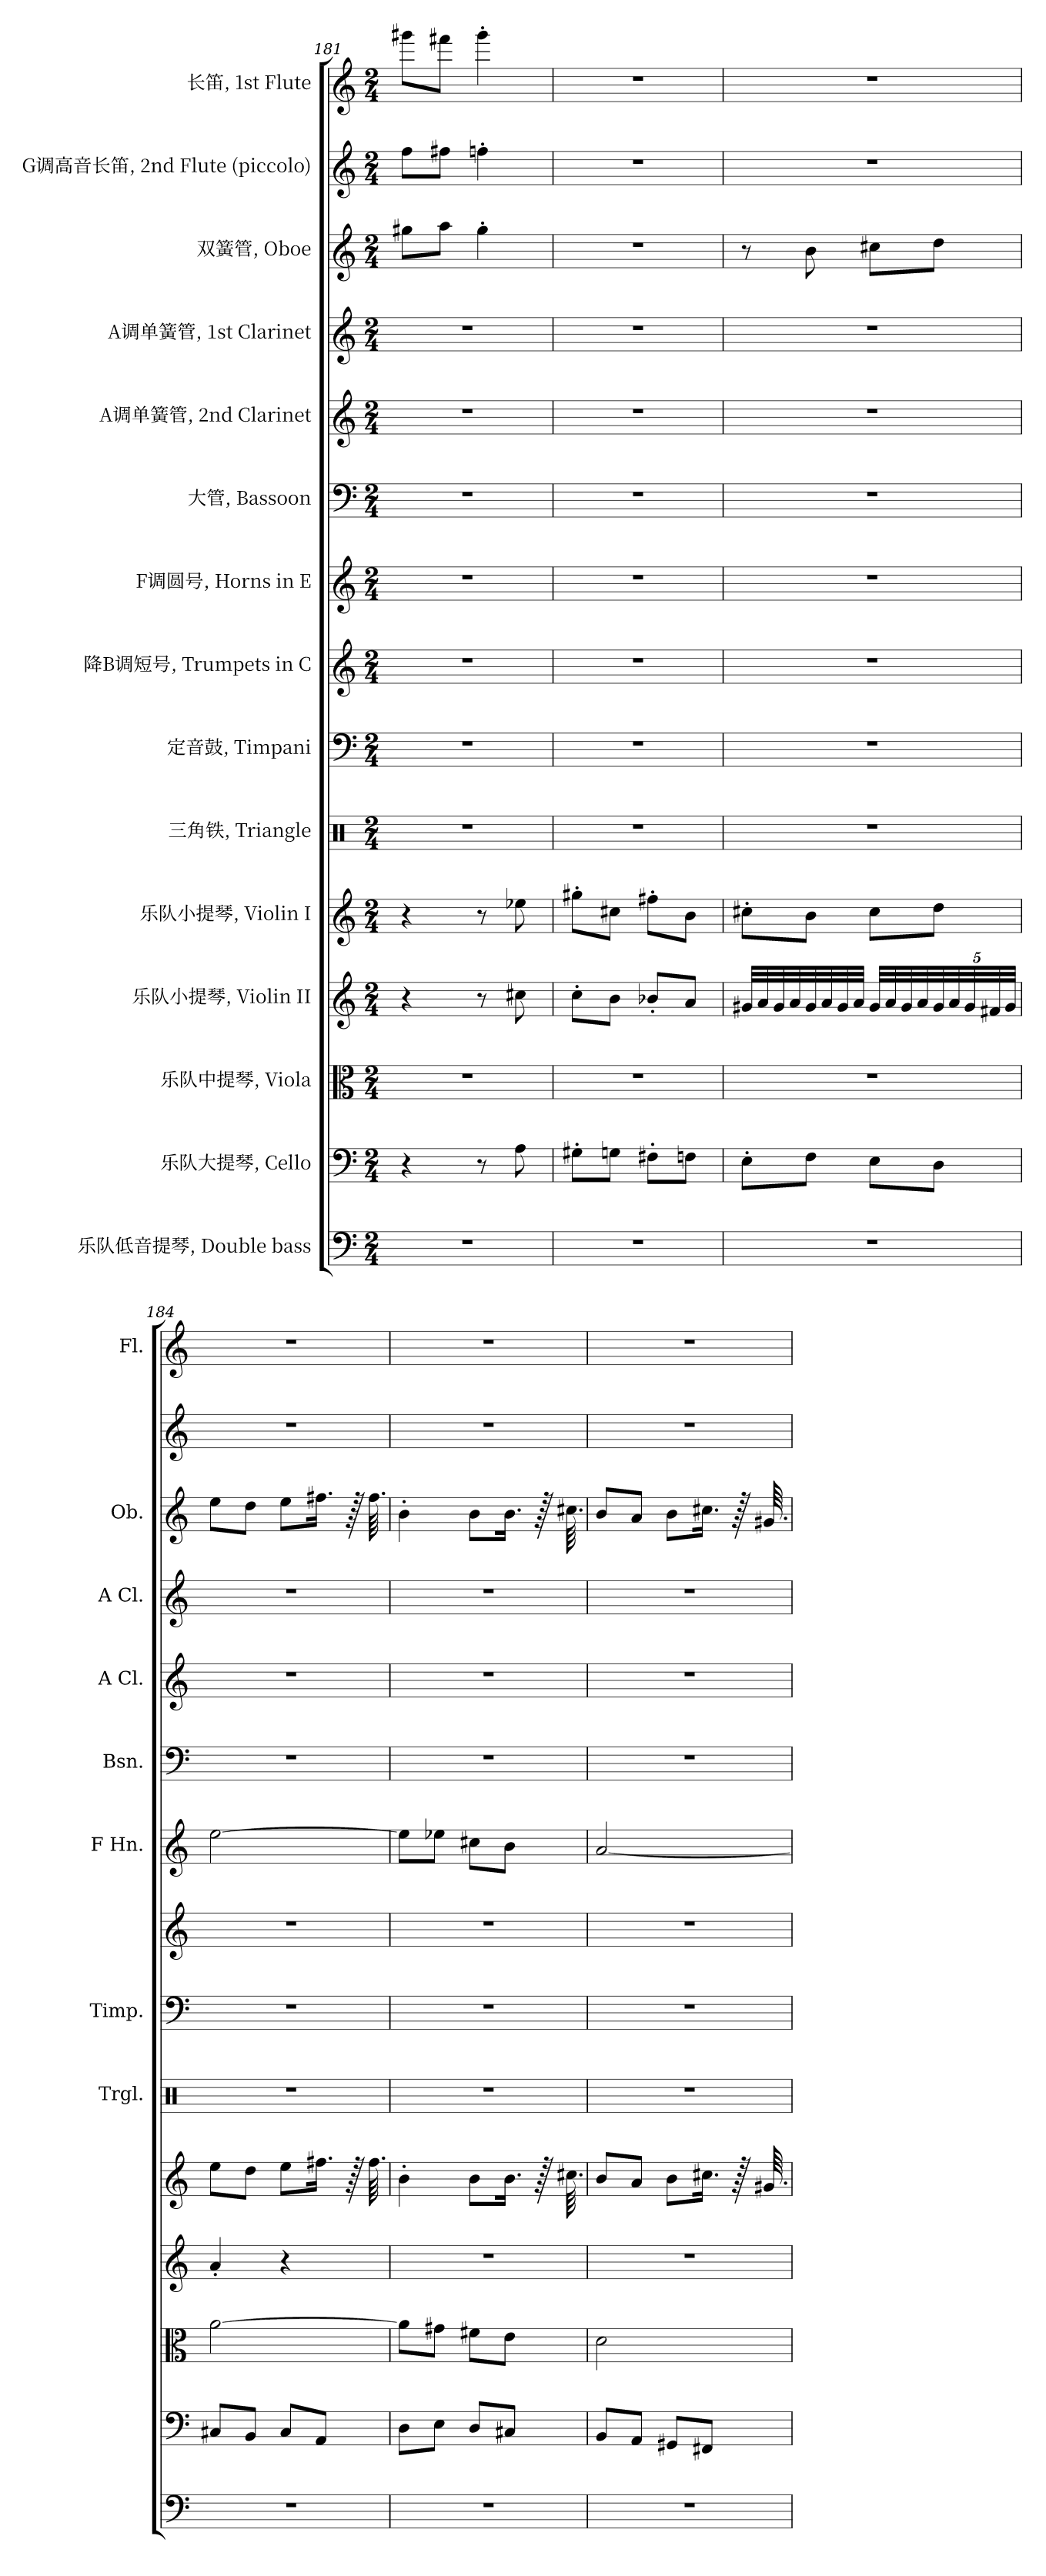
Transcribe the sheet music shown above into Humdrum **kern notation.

**kern	**kern	**kern	**kern	**kern	**kern	**kern	**kern	**kern	**kern	**kern	**kern	**kern	**kern	**kern
*part15	*part14	*part13	*part12	*part11	*part10	*part9	*part8	*part7	*part6	*part5	*part4	*part3	*part2	*part1
*staff15	*staff14	*staff13	*staff12	*staff11	*staff10	*staff9	*staff8	*staff7	*staff6	*staff5	*staff4	*staff3	*staff2	*staff1
*I"乐队低音提琴, Double bass	*I"乐队大提琴, Cello	*I"乐队中提琴, Viola	*I"乐队小提琴, Violin II	*I"乐队小提琴, Violin I	*I"三角铁, Triangle	*I"定音鼓, Timpani	*I"降B调短号, Trumpets in C	*I"F调圆号, Horns in E	*I"大管, Bassoon	*I"A调单簧管, 2nd Clarinet	*I"A调单簧管, 1st Clarinet	*I"双簧管, Oboe	*I"G调高音长笛, 2nd Flute (piccolo)	*I"长笛, 1st Flute
*	*	*	*	*	*I'Trgl.	*I'Timp.	*	*I'F Hn.	*I'Bsn.	*I'A Cl.	*I'A Cl.	*I'Ob.	*	*I'Fl.
*clefF4	*clefF4	*clefC3	*clefG2	*clefG2	*clefX	*clefF4	*clefG2	*clefG2	*clefF4	*clefG2	*clefG2	*clefG2	*clefG2	*clefG2
*ITrd7c12	*	*	*	*	*	*	*ITrd1c2	*ITrd4c7	*	*ITrd2c3	*ITrd2c3	*	*ITrd-4c-7	*
*k[]	*k[]	*k[]	*k[]	*k[]	*k[]	*k[]	*k[b-e-]	*k[b-]	*k[]	*k[f#c#g#]	*k[f#c#g#]	*k[]	*k[f#]	*k[]
*M2/4	*M2/4	*M2/4	*M2/4	*M2/4	*M2/4	*M2/4	*M2/4	*M2/4	*M2/4	*M2/4	*M2/4	*M2/4	*M2/4	*M2/4
=181	=181	=181	=181	=181	=181	=181	=181	=181	=181	=181	=181	=181	=181	=181
2r	4r	2r	4r	4r	2r	2r	2r	2r	2r	2r	2r	8gg#X\L	8ccc\L	8ggg#X\L
.	.	.	.	.	.	.	.	.	.	.	.	8aa\J	8ccc#X\J	8fff#X\J
.	8r	.	8r	8r	.	.	.	.	.	.	.	4gg#'\	4cccn'\	4ggg#'\
.	8A\	.	8cc#X\	8ee-X\	.	.	.	.	.	.	.	.	.	.
=182	=182	=182	=182	=182	=182	=182	=182	=182	=182	=182	=182	=182	=182	=182
2r	8G#X'\L	2r	8cc'\L	8gg#X'\L	2r	2r	2r	2r	2r	2r	2r	2r	2r	2r
.	8Gn\J	.	8b\J	8cc#X\J	.	.	.	.	.	.	.	.	.	.
.	8F#X'\L	.	8b-X'/L	8ff#X'\L	.	.	.	.	.	.	.	.	.	.
.	8Fn\J	.	8a/J	8b\J	.	.	.	.	.	.	.	.	.	.
!!LO:PB:g=z
=183	=183	=183	=183	=183	=183	=183	=183	=183	=183	=183	=183	=183	=183	=183
2r	8E'\L	2r	32g#X/LLL	8cc#X'\L	2r	2r	2r	2r	2r	2r	2r	8r	2r	2r
.	.	.	32a/	.	.	.	.	.	.	.	.	.	.	.
.	.	.	32g#/	.	.	.	.	.	.	.	.	.	.	.
.	.	.	32a/	.	.	.	.	.	.	.	.	.	.	.
.	8F\J	.	32g#/	8b\J	.	.	.	.	.	.	.	8b\	.	.
.	.	.	32a/	.	.	.	.	.	.	.	.	.	.	.
.	.	.	32g#/	.	.	.	.	.	.	.	.	.	.	.
.	.	.	32a/JJJ	.	.	.	.	.	.	.	.	.	.	.
.	8E\L	.	32g#/LLL	8cc#\L	.	.	.	.	.	.	.	8cc#X\L	.	.
.	.	.	32a/	.	.	.	.	.	.	.	.	.	.	.
.	.	.	32g#/	.	.	.	.	.	.	.	.	.	.	.
.	.	.	32a/	.	.	.	.	.	.	.	.	.	.	.
*	*	*	*Xbrackettup	*	*	*	*	*	*	*	*	*	*	*
.	8D\J	.	40g#/	8dd\J	.	.	.	.	.	.	.	8dd\J	.	.
.	.	.	40a/	.	.	.	.	.	.	.	.	.	.	.
.	.	.	40g#/	.	.	.	.	.	.	.	.	.	.	.
.	.	.	40f#X/	.	.	.	.	.	.	.	.	.	.	.
.	.	.	40g#/JJJ	.	.	.	.	.	.	.	.	.	.	.
=184	=184	=184	=184	=184	=184	=184	=184	=184	=184	=184	=184	=184	=184	=184
2r	8C#X/L	[2a\	4a'/	8ee\L	2r	2r	2r	[2a\	2r	2r	2r	8ee\L	2r	2r
.	8BB/J	.	.	8dd\J	.	.	.	.	.	.	.	8dd\J	.	.
.	8C#/L	.	4r	8ee\L	.	.	.	.	.	.	.	8ee\L	.	.
.	8AA/J	.	.	16.ff#X\Jk	.	.	.	.	.	.	.	16.ff#X\Jk	.	.
.	.	.	.	128r	.	.	.	.	.	.	.	128r	.	.
.	.	.	.	64.ff#\	.	.	.	.	.	.	.	64.ff#\	.	.
=185	=185	=185	=185	=185	=185	=185	=185	=185	=185	=185	=185	=185	=185	=185
2r	8D\L	8a\L]	2r	4b'\	2r	2r	2r	8a\L]	2r	2r	2r	4b'\	2r	2r
.	8E\J	8g#X\J	.	.	.	.	.	8a-X\J	.	.	.	.	.	.
.	8D/L	8f#X\L	.	8b\L	.	.	.	8f#X\L	.	.	.	8b\L	.	.
.	8C#X/J	8e\J	.	16.b\Jk	.	.	.	8e\J	.	.	.	16.b\Jk	.	.
.	.	.	.	128r	.	.	.	.	.	.	.	128r	.	.
.	.	.	.	64.cc#X\	.	.	.	.	.	.	.	64.cc#X\	.	.
!!LO:PB:g=z
=186	=186	=186	=186	=186	=186	=186	=186	=186	=186	=186	=186	=186	=186	=186
2r	8BB/L	2d\	2r	8b/L	2r	2r	2r	[2d/	2r	2r	2r	8b/L	2r	2r
.	8AA/J	.	.	8a/J	.	.	.	.	.	.	.	8a/J	.	.
.	8GG#X/L	.	.	8b\L	.	.	.	.	.	.	.	8b\L	.	.
.	8FF#X/J	.	.	16.cc#X\Jk	.	.	.	.	.	.	.	16.cc#X\Jk	.	.
.	.	.	.	128r	.	.	.	.	.	.	.	128r	.	.
.	.	.	.	64.g#X/	.	.	.	.	.	.	.	64.g#X/	.	.
=	=	=	=	=	=	=	=	=	=	=	=	=	=	=
*-	*-	*-	*-	*-	*-	*-	*-	*-	*-	*-	*-	*-	*-	*-
